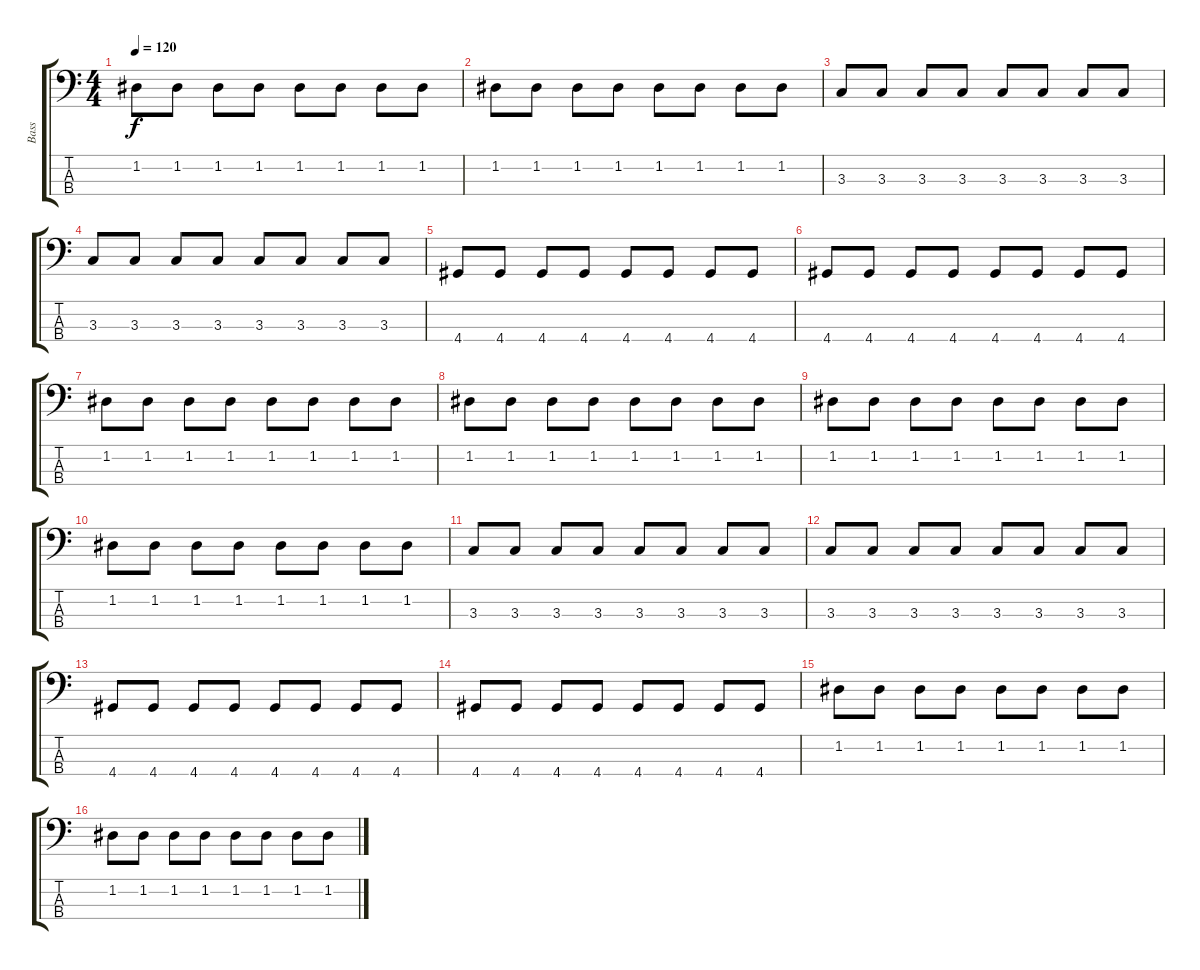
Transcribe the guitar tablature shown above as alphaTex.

\track ("Bass" "Bass") {instrument electricbasspick}
\staff {score tabs}
\tuning (G2 D2 A1 E1) {hide}
\ts (4 4)
\tempo 120
\clef f4
\ks c
1.2.8{dy f} 1.2.8 1.2.8 1.2.8 1.2.8 1.2.8 1.2.8 1.2.8 |
1.2.8 1.2.8 1.2.8 1.2.8 1.2.8 1.2.8 1.2.8 1.2.8 |
3.3.8 3.3.8 3.3.8 3.3.8 3.3.8 3.3.8 3.3.8 3.3.8 |
3.3.8 3.3.8 3.3.8 3.3.8 3.3.8 3.3.8 3.3.8 3.3.8 |
4.4.8 4.4.8 4.4.8 4.4.8 4.4.8 4.4.8 4.4.8 4.4.8 |
4.4.8 4.4.8 4.4.8 4.4.8 4.4.8 4.4.8 4.4.8 4.4.8 |
1.2.8 1.2.8 1.2.8 1.2.8 1.2.8 1.2.8 1.2.8 1.2.8 |
1.2.8 1.2.8 1.2.8 1.2.8 1.2.8 1.2.8 1.2.8 1.2.8 |
1.2.8 1.2.8 1.2.8 1.2.8 1.2.8 1.2.8 1.2.8 1.2.8 |
1.2.8 1.2.8 1.2.8 1.2.8 1.2.8 1.2.8 1.2.8 1.2.8 |
3.3.8 3.3.8 3.3.8 3.3.8 3.3.8 3.3.8 3.3.8 3.3.8 |
3.3.8 3.3.8 3.3.8 3.3.8 3.3.8 3.3.8 3.3.8 3.3.8 |
4.4.8 4.4.8 4.4.8 4.4.8 4.4.8 4.4.8 4.4.8 4.4.8 |
4.4.8 4.4.8 4.4.8 4.4.8 4.4.8 4.4.8 4.4.8 4.4.8 |
1.2.8 1.2.8 1.2.8 1.2.8 1.2.8 1.2.8 1.2.8 1.2.8 |
1.2.8 1.2.8 1.2.8 1.2.8 1.2.8 1.2.8 1.2.8 1.2.8
